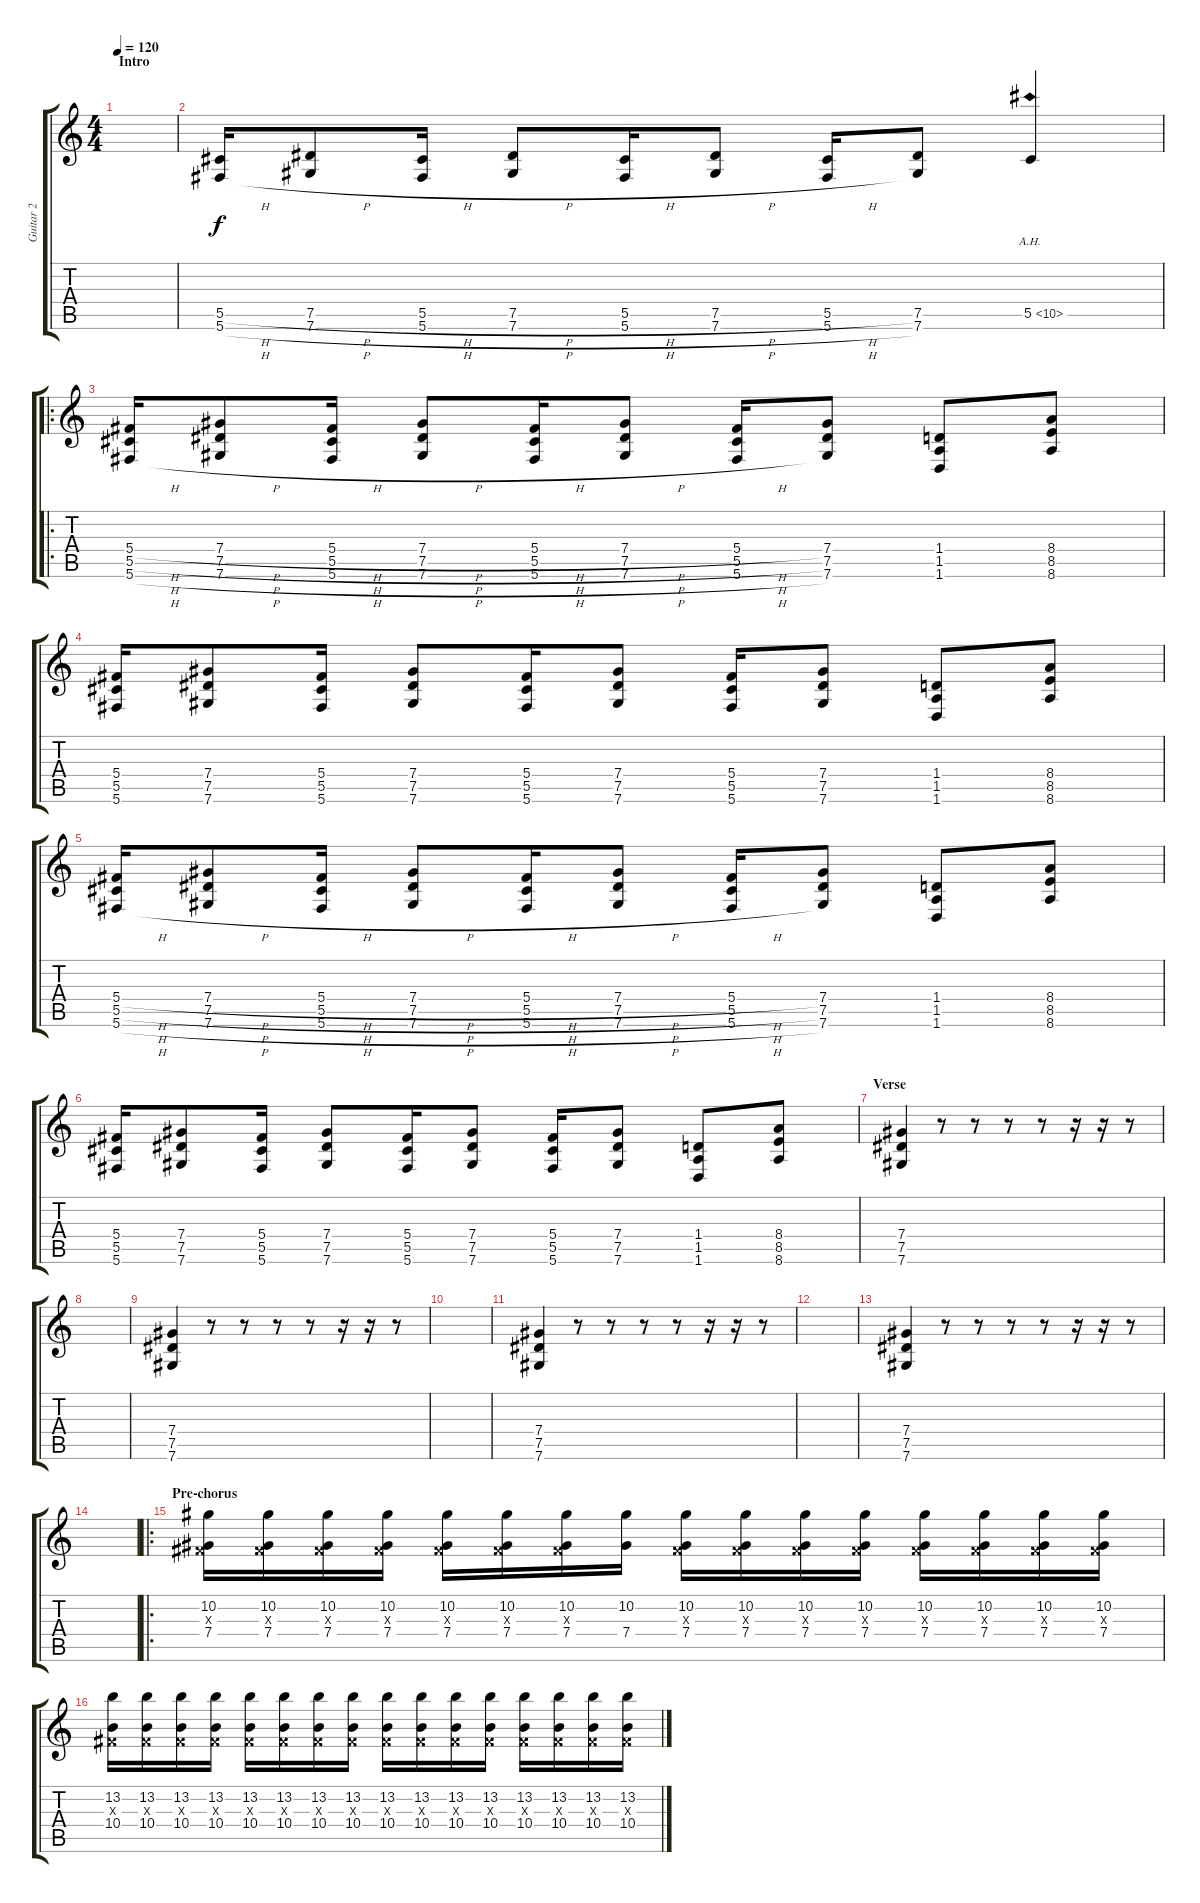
\track ("Guitar 2" "Guitar 2") {instrument distortionguitar}
\staff {score tabs}
\tuning (Eb4 Bb3 Gb3 Db3 Ab2 Db2) {hide}
\ts (4 4)
\section ("" "Intro")
\tempo 120
\clef g2
\ks c
|
(5.5{h} 5.6{h}).16 (7.5{h} 7.6{h}).8 (5.5{h} 5.6{h}).16 (7.5{h} 7.6{h}).8 (5.5{h} 5.6{h}).16 (7.5{h} 7.6{h}).8 (5.5{h} 5.6{h}).16 (7.5 7.6).8 5.5{ah 5}.4 |
\ro
(5.4{h} 5.5{h} 5.6{h}).16 (7.4{h} 7.5{h} 7.6{h}).8 (5.4{h} 5.5{h} 5.6{h}).16 (7.4{h} 7.5{h} 7.6{h}).8 (5.4{h} 5.5{h} 5.6{h}).16 (7.4{h} 7.5{h} 7.6{h}).8 (5.4{h} 5.5{h} 5.6{h}).16 (7.4 7.5 7.6).8 (1.4 1.5 1.6).8 (8.4 8.5 8.6).8 |
(5.4 5.5 5.6).16 (7.4 7.5 7.6).8 (5.4 5.5 5.6).16 (7.4 7.5 7.6).8 (5.4 5.5 5.6).16 (7.4 7.5 7.6).8 (5.4 5.5 5.6).16 (7.4 7.5 7.6).8 (1.4 1.5 1.6).8 (8.4 8.5 8.6).8 |
(5.4{h} 5.5{h} 5.6{h}).16 (7.4{h} 7.5{h} 7.6{h}).8 (5.4{h} 5.5{h} 5.6{h}).16 (7.4{h} 7.5{h} 7.6{h}).8 (5.4{h} 5.5{h} 5.6{h}).16 (7.4{h} 7.5{h} 7.6{h}).8 (5.4{h} 5.5{h} 5.6{h}).16 (7.4 7.5 7.6).8 (1.4 1.5 1.6).8 (8.4 8.5 8.6).8 |
(5.4 5.5 5.6).16 (7.4 7.5 7.6).8 (5.4 5.5 5.6).16 (7.4 7.5 7.6).8 (5.4 5.5 5.6).16 (7.4 7.5 7.6).8 (5.4 5.5 5.6).16 (7.4 7.5 7.6).8 (1.4 1.5 1.6).8 (8.4 8.5 8.6).8 |
\section ("" "Verse")
(7.4 7.5 7.6).4 r.8 r.8 r.8 r.8 r.16 r.16 r.8 |
|
(7.4 7.5 7.6).4 r.8 r.8 r.8 r.8 r.16 r.16 r.8 |
|
(7.4 7.5 7.6).4 r.8 r.8 r.8 r.8 r.16 r.16 r.8 |
|
(7.4 7.5 7.6).4 r.8 r.8 r.8 r.8 r.16 r.16 r.8 |
|
\ro
\section ("" "Pre-chorus")
(10.2 0.3{x} 7.4).16 (10.2 0.3{x} 7.4).16 (10.2 0.3{x} 7.4).16 (10.2 0.3{x} 7.4).16 (10.2 0.3{x} 7.4).16 (10.2 0.3{x} 7.4).16 (10.2 0.3{x} 7.4).16 (10.2 7.4).16 (10.2 0.3{x} 7.4).16 (10.2 0.3{x} 7.4).16 (10.2 0.3{x} 7.4).16 (10.2 0.3{x} 7.4).16 (10.2 0.3{x} 7.4).16 (10.2 0.3{x} 7.4).16 (10.2 0.3{x} 7.4).16 (10.2 0.3{x} 7.4).16 |
(13.2 0.3{x} 10.4).16 (13.2 0.3{x} 10.4).16 (13.2 0.3{x} 10.4).16 (13.2 0.3{x} 10.4).16 (13.2 0.3{x} 10.4).16 (13.2 0.3{x} 10.4).16 (13.2 0.3{x} 10.4).16 (13.2 0.3{x} 10.4).16 (13.2 0.3{x} 10.4).16 (13.2 0.3{x} 10.4).16 (13.2 0.3{x} 10.4).16 (13.2 0.3{x} 10.4).16 (13.2 0.3{x} 10.4).16 (13.2 0.3{x} 10.4).16 (13.2 0.3{x} 10.4).16 (13.2 0.3{x} 10.4).16
